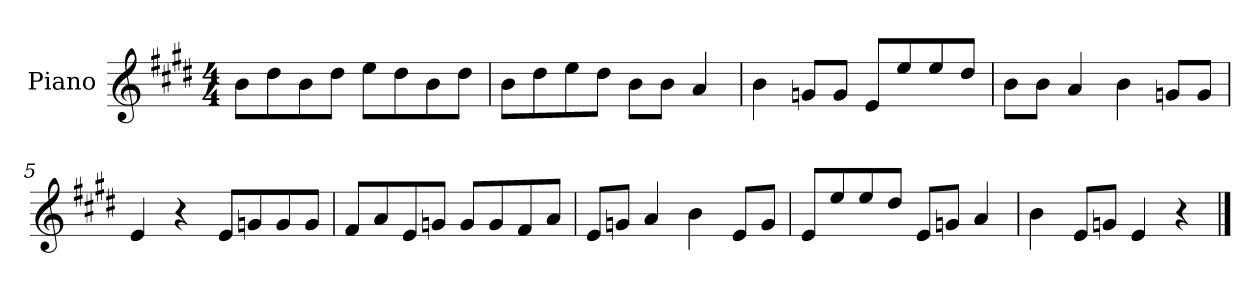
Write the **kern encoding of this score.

**kern
*part1
*staff1
*I"Piano
*I'P-no
*clefG2
*k[f#c#g#d#]
*M4/4
*MM90
=1
8b\L
8dd#\
8b\
8dd#\J
8ee\L
8dd#\
8b\
8dd#\J
=2
8b\L
8dd#\
8ee\
8dd#\J
8b\L
8b\J
4a/
=3
4b\
8gn/L
8g/J
8e/L
8ee/
8ee/
8dd#/J
=4
8b\L
8b\J
4a/
4b\
8gn/L
8g/J
=5
4e/
4r
8e/L
8gn/
8g/
8g/J
!!LO:LB:g=z
=6
8f#/L
8a/
8e/
8gn/J
8g/L
8g/
8f#/
8a/J
=7
8e/L
8gn/J
4a/
4b\
8e/L
8g/J
=8
8e/L
8ee/
8ee/
8dd#/J
8e/L
8gn/J
4a/
=9
4b\
8e/L
8gn/J
4e/
4r
==
*-
